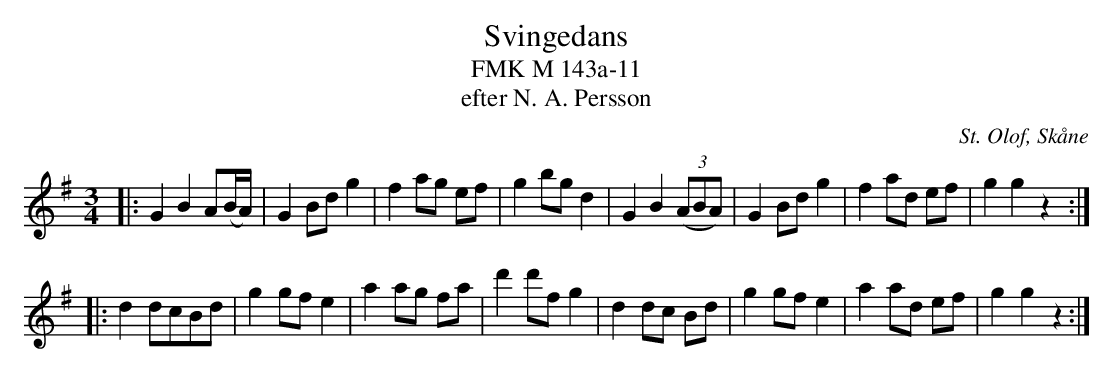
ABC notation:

X:1
T:Svingedans
T:FMK M 143a-11
T:efter N. A. Persson
O:St. Olof, Skåne
M:3/4
L:1/8
Q:1/4=108
K:G
|: G2 B2 A(B/A/) | G2 Bd g2 | f2 ag ef | g2 bg d2 | G2 B2 ((3ABA) | G2 Bd g2 | f2 ad ef | g2 g2 z2 :|
|: d2 dcBd | g2 gf e2 | a2 ag fa | d'2 d'f g2 | d2 dc Bd | g2 gf e2 | a2 ad ef | g2 g2 z2 :|
